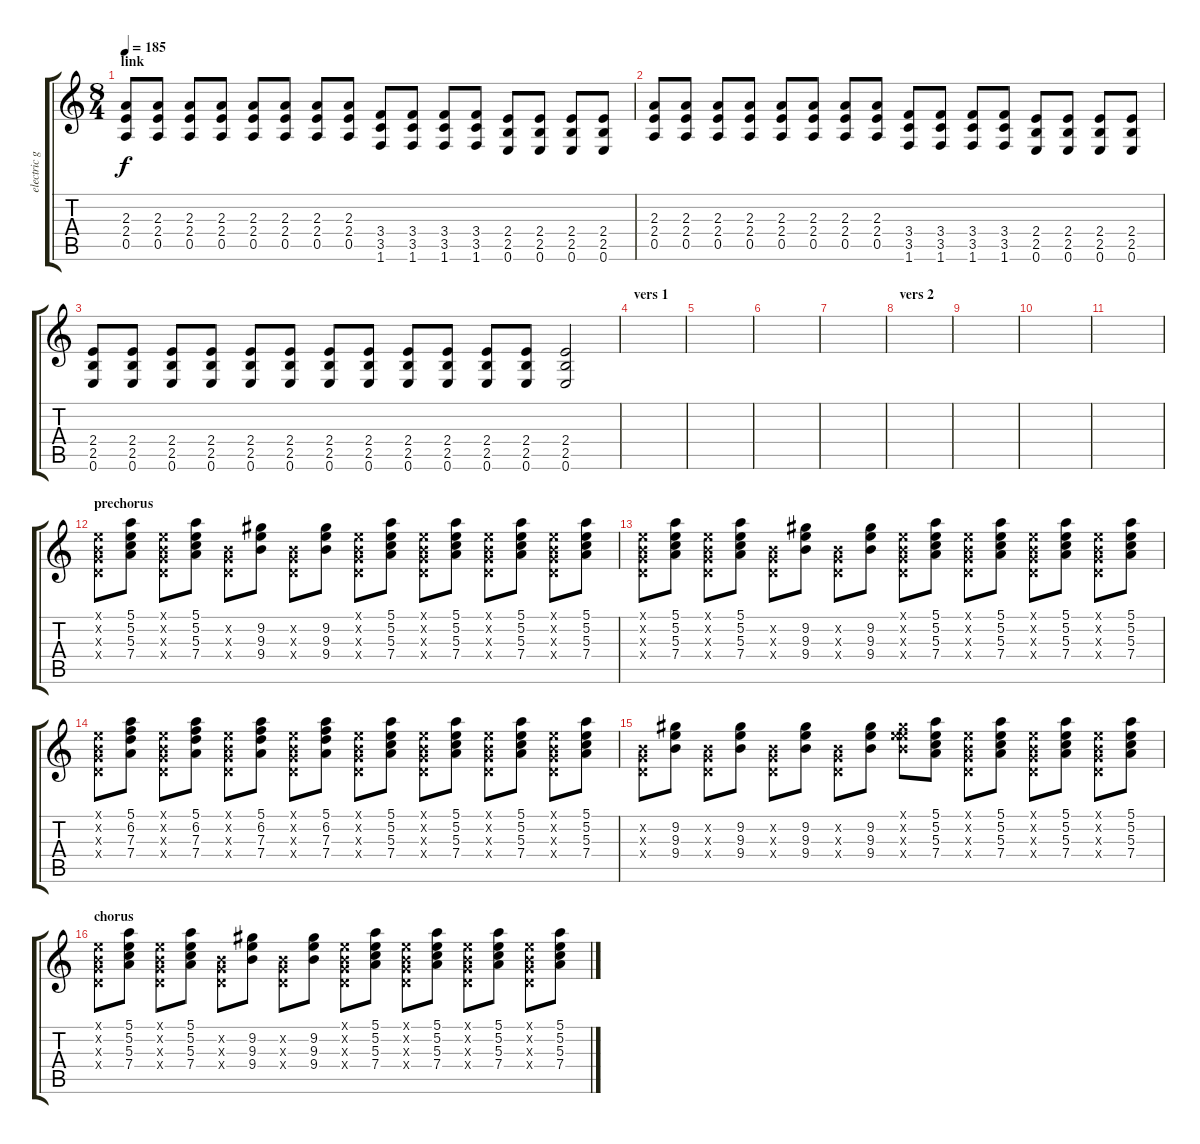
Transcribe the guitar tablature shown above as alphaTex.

\track ("electric guit.2" "electric g") {instrument distortionguitar}
\staff {score tabs}
\tuning (E4 B3 G3 D3 A2 E2) {hide}
\ts (8 4)
\section ("" "link")
\tempo 185
\clef g2
\ks c
(2.3 2.4 0.5).8{dy f instrument distortionguitar} (2.3 2.4 0.5).8 (2.3 2.4 0.5).8 (2.3 2.4 0.5).8 (2.3 2.4 0.5).8 (2.3 2.4 0.5).8 (2.3 2.4 0.5).8 (2.3 2.4 0.5).8 (3.4 3.5 1.6).8 (3.4 3.5 1.6).8 (3.4 3.5 1.6).8 (3.4 3.5 1.6).8 (2.4 2.5 0.6).8 (2.4 2.5 0.6).8 (2.4 2.5 0.6).8 (2.4 2.5 0.6).8 |
(2.3 2.4 0.5).8 (2.3 2.4 0.5).8 (2.3 2.4 0.5).8 (2.3 2.4 0.5).8 (2.3 2.4 0.5).8 (2.3 2.4 0.5).8 (2.3 2.4 0.5).8 (2.3 2.4 0.5).8 (3.4 3.5 1.6).8 (3.4 3.5 1.6).8 (3.4 3.5 1.6).8 (3.4 3.5 1.6).8 (2.4 2.5 0.6).8 (2.4 2.5 0.6).8 (2.4 2.5 0.6).8 (2.4 2.5 0.6).8 |
(2.4 2.5 0.6).8 (2.4 2.5 0.6).8 (2.4 2.5 0.6).8 (2.4 2.5 0.6).8 (2.4 2.5 0.6).8 (2.4 2.5 0.6).8 (2.4 2.5 0.6).8 (2.4 2.5 0.6).8 (2.4 2.5 0.6).8 (2.4 2.5 0.6).8 (2.4 2.5 0.6).8 (2.4 2.5 0.6).8 (2.4 2.5 0.6).2 |
\section ("" "vers 1")
|
|
|
|
\section ("" "vers 2")
|
|
|
|
\section ("" "prechorus")
(0.1{x} 0.2{x} 0.3{x} 0.4{x}).8 (5.1 5.2 5.3 7.4).8 (0.1{x} 0.2{x} 0.3{x} 0.4{x}).8 (5.1 5.2 5.3 7.4).8 (0.2{x} 0.3{x} 0.4{x}).8 (9.2 9.3 9.4).8 (0.2{x} 0.3{x} 0.4{x}).8 (9.2 9.3 9.4).8 (0.1{x} 0.2{x} 0.3{x} 0.4{x}).8 (5.1 5.2 5.3 7.4).8 (0.1{x} 0.2{x} 0.3{x} 0.4{x}).8 (5.1 5.2 5.3 7.4).8 (0.1{x} 0.2{x} 0.3{x} 0.4{x}).8 (5.1 5.2 5.3 7.4).8 (0.1{x} 0.2{x} 0.3{x} 0.4{x}).8 (5.1 5.2 5.3 7.4).8 |
(0.1{x} 0.2{x} 0.3{x} 0.4{x}).8 (5.1 5.2 5.3 7.4).8 (0.1{x} 0.2{x} 0.3{x} 0.4{x}).8 (5.1 5.2 5.3 7.4).8 (0.2{x} 0.3{x} 0.4{x}).8 (9.2 9.3 9.4).8 (0.2{x} 0.3{x} 0.4{x}).8 (9.2 9.3 9.4).8 (0.1{x} 0.2{x} 0.3{x} 0.4{x}).8 (5.1 5.2 5.3 7.4).8 (0.1{x} 0.2{x} 0.3{x} 0.4{x}).8 (5.1 5.2 5.3 7.4).8 (0.1{x} 0.2{x} 0.3{x} 0.4{x}).8 (5.1 5.2 5.3 7.4).8 (0.1{x} 0.2{x} 0.3{x} 0.4{x}).8 (5.1 5.2 5.3 7.4).8 |
(0.1{x} 0.2{x} 0.3{x} 0.4{x}).8 (5.1 6.2 7.3 7.4).8 (0.1{x} 0.2{x} 0.3{x} 0.4{x}).8 (5.1 6.2 7.3 7.4).8 (0.1{x} 0.2{x} 0.3{x} 0.4{x}).8 (5.1 6.2 7.3 7.4).8 (0.1{x} 0.2{x} 0.3{x} 0.4{x}).8 (5.1 6.2 7.3 7.4).8 (0.1{x} 0.2{x} 0.3{x} 0.4{x}).8 (5.1 5.2 5.3 7.4).8 (0.1{x} 0.2{x} 0.3{x} 0.4{x}).8 (5.1 5.2 5.3 7.4).8 (0.1{x} 0.2{x} 0.3{x} 0.4{x}).8 (5.1 5.2 5.3 7.4).8 (0.1{x} 0.2{x} 0.3{x} 0.4{x}).8 (5.1 5.2 5.3 7.4).8 |
(0.2{x} 0.3{x} 0.4{x}).8 (9.2 9.3 9.4).8 (0.2{x} 0.3{x} 0.4{x}).8 (9.2 9.3 9.4).8 (0.2{x} 0.3{x} 0.4{x}).8 (9.2 9.3 9.4).8 (0.2{x} 0.3{x} 0.4{x}).8 (9.2 9.3 9.4).8 (0.1{x} 9.2{x} 9.3{x} 9.4{x}).8 (5.1 5.2 5.3 7.4).8 (0.1{x} 0.2{x} 0.3{x} 0.4{x}).8 (5.1 5.2 5.3 7.4).8 (0.1{x} 0.2{x} 0.3{x} 0.4{x}).8 (5.1 5.2 5.3 7.4).8 (0.1{x} 0.2{x} 0.3{x} 0.4{x}).8 (5.1 5.2 5.3 7.4).8 |
\section ("" "chorus")
(0.1{x} 0.2{x} 0.3{x} 0.4{x}).8 (5.1 5.2 5.3 7.4).8 (0.1{x} 0.2{x} 0.3{x} 0.4{x}).8 (5.1 5.2 5.3 7.4).8 (0.2{x} 0.3{x} 0.4{x}).8 (9.2 9.3 9.4).8 (0.2{x} 0.3{x} 0.4{x}).8 (9.2 9.3 9.4).8 (0.1{x} 0.2{x} 0.3{x} 0.4{x}).8 (5.1 5.2 5.3 7.4).8 (0.1{x} 0.2{x} 0.3{x} 0.4{x}).8 (5.1 5.2 5.3 7.4).8 (0.1{x} 0.2{x} 0.3{x} 0.4{x}).8 (5.1 5.2 5.3 7.4).8 (0.1{x} 0.2{x} 0.3{x} 0.4{x}).8 (5.1 5.2 5.3 7.4).8
